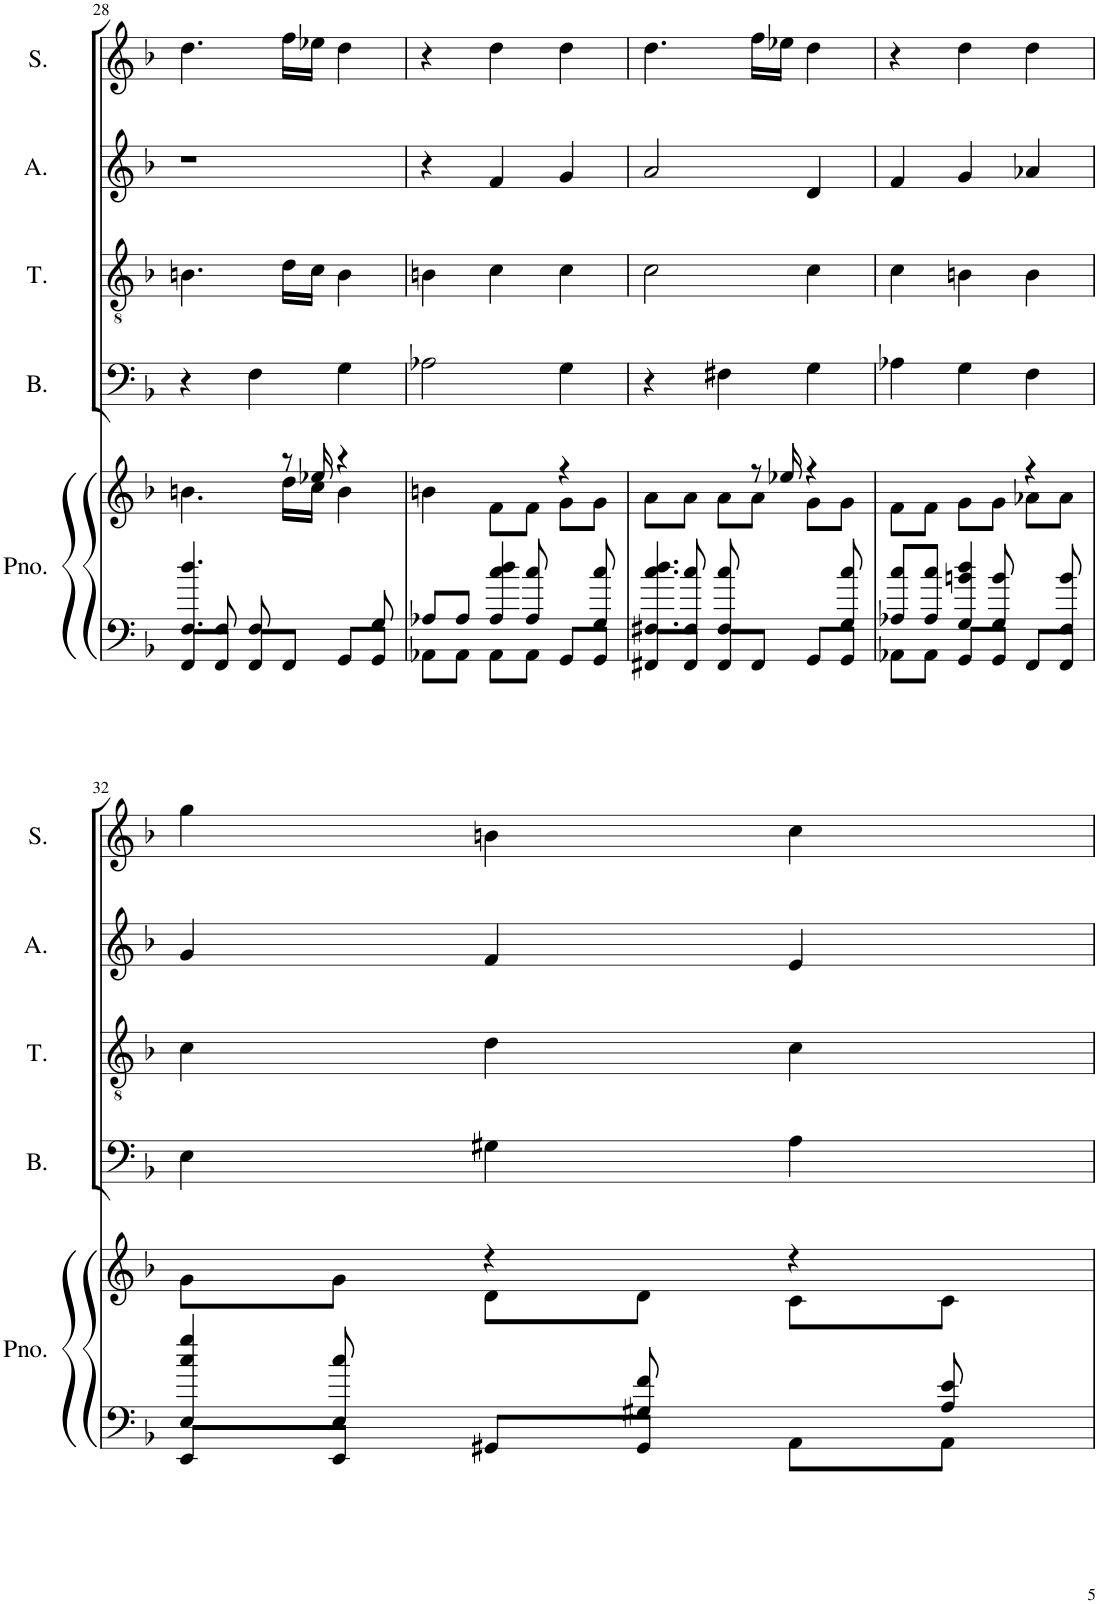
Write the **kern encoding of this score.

**kern	**kern	**kern	**kern	**kern	**kern
*part5	*part5	*part4	*part3	*part2	*part1
*staff6	*staff5	*staff4	*staff3	*staff2	*staff1
*I"Piano	*	*I"Bass	*I"Tenor	*I"Alto	*I"Soprano
*I'Pno.	*	*I'B.	*I'T.	*I'A.	*I'S.
!!LO:PB:g=z
*clefF4	*clefG2	*clefF4	*clefGv2	*clefG2	*clefG2
*k[b-]	*k[b-]	*k[b-]	*k[b-]	*k[b-]	*k[b-]
*M3/4	*M3/4	*M3/4	*M3/4	*M3/4	*M3/4
=28	=28	=28	=28	=28	=28
*^	*^	*	*	*	*
4.F/ 4.dd/	8FF/L	4.ryy	4.bn\	4r	4.Bn\	2.r	4.dd\
.	8FF/J	.	.	.	.	.	.
.	8FF/L	.	.	4F\	.	.	.
8F/	8FF/J	8r	16dd\LL	.	16d\LL	.	16ff\LL
.	.	.	16cc\JJ	.	16c\JJ	.	16ee-X\JJ
8F/	8GG/L	16ee-X/	4b\	4G\	4B\	.	4dd\
.	.	4r	.	.	.	.	.
8G/	8GG/J	.	.	.	.	.	.
16ryy	16ryy	.	16ryy	16ryy	16ryy	16ryy	16ryy
=29	=29	=29	=29	=29	=29	=29	=29
8A-X/L	8AA-X\L	2ryy	4bn\	2A-X\	4Bn\	4r	4r
8A-/J	8AA-\J	.	.	.	.	.	.
4A-/ 4cc/ 4dd/	8AA-\L	.	8f\L	.	4c\	4f/	4dd\
.	8AA-\J	.	8f\J	.	.	.	.
8A-/ 8cc/	8GG/L	4r	8g\L	4G\	4c\	4g/	4dd\
8G/ 8cc/	8GG/J	.	8g\J	.	.	.	.
=30	=30	=30	=30	=30	=30	=30	=30
4.F#X/ 4.cc/ 4.dd/	8FF#X/L	4.ryy	8a\L	4r	2c\	2a/	4.dd\
.	8FF#/J	.	8a\J	.	.	.	.
.	8FF#/L	.	8a\L	4F#X\	.	.	.
8F#/ 8cc/	8FF#/J	8r	8a\J	.	.	.	16ff\LL
.	.	.	.	.	.	.	16ee-X\JJ
8F#/ 8cc/	8GG/L	16ee-X/	8g\L	4G\	4c\	4d/	4dd\
.	.	4r	.	.	.	.	.
8G/ 8cc/	8GG/J	.	8g\J	.	.	.	.
16ryy	16ryy	.	16ryy	16ryy	16ryy	16ryy	16ryy
=31	=31	=31	=31	=31	=31	=31	=31
8A-X/ 8cc/L	8AA-X\L	2ryy	8f\L	4A-X\	4c\	4f/	4r
8A-/ 8cc/J	8AA-\J	.	8f\J	.	.	.	.
4G/ 4bn/ 4dd/	8GG/L	.	8g\L	4G\	4Bn\	4g/	4dd\
.	8GG/J	.	8g\J	.	.	.	.
8G/ 8b/	8FF/L	4r	8a-X\L	4F\	4B\	4a-X/	4dd\
8F/ 8b/	8FF/J	.	8a-\J	.	.	.	.
!!LO:LB:g=z
=32	=32	=32	=32	=32	=32	=32	=32
4E/ 4cc/ 4gg/	8EE/L	4ryy	8g\L	4E\	4c\	4g/	4gg\
.	8EE/J	.	8g\J	.	.	.	.
8E/ 8cc/	8GG#X/L	4r	8d\L	4G#X\	4d\	4f/	4bn\
8G#X/ 8f/	8GG#/J	.	8d\J	.	.	.	.
8ryy	8AA\L	4r	8c\L	4A\	4c\	4e/	4cc\
8A/ 8e/	8AA\J	.	8c\J	.	.	.	.
*v	*v	*	*	*	*	*	*
*	*v	*v	*	*	*	*
=	=	=	=	=	=
*-	*-	*-	*-	*-	*-
